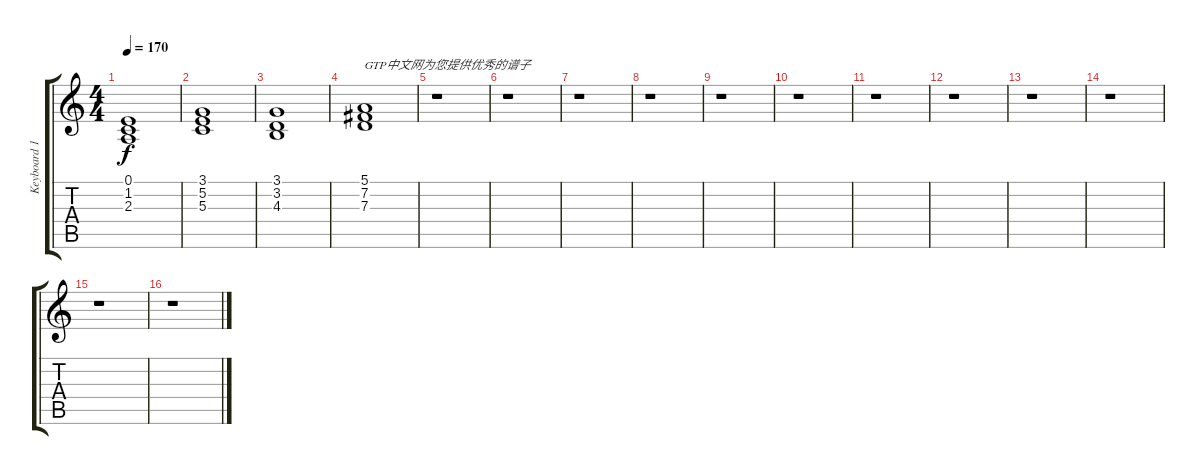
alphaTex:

\track ("Keyboard 1." "Keyboard 1") {instrument stringensemble1}
\staff {score tabs}
\tuning (E4 B3 G3 D3 A2 E2) {hide}
\ts (4 4)
\tempo 170
\clef g2
\ks c
(0.1 1.2 2.3).1{dy f} |
(3.1 5.2 5.3).1 |
(3.1 3.2 4.3).1 |
(5.1 7.2 7.3).1{txt "GTP中文网为您提供优秀的谱子"} |
r.1 |
r.1 |
r.1 |
r.1 |
r.1 |
r.1 |
r.1 |
r.1 |
r.1 |
r.1 |
r.1 |
r.1
